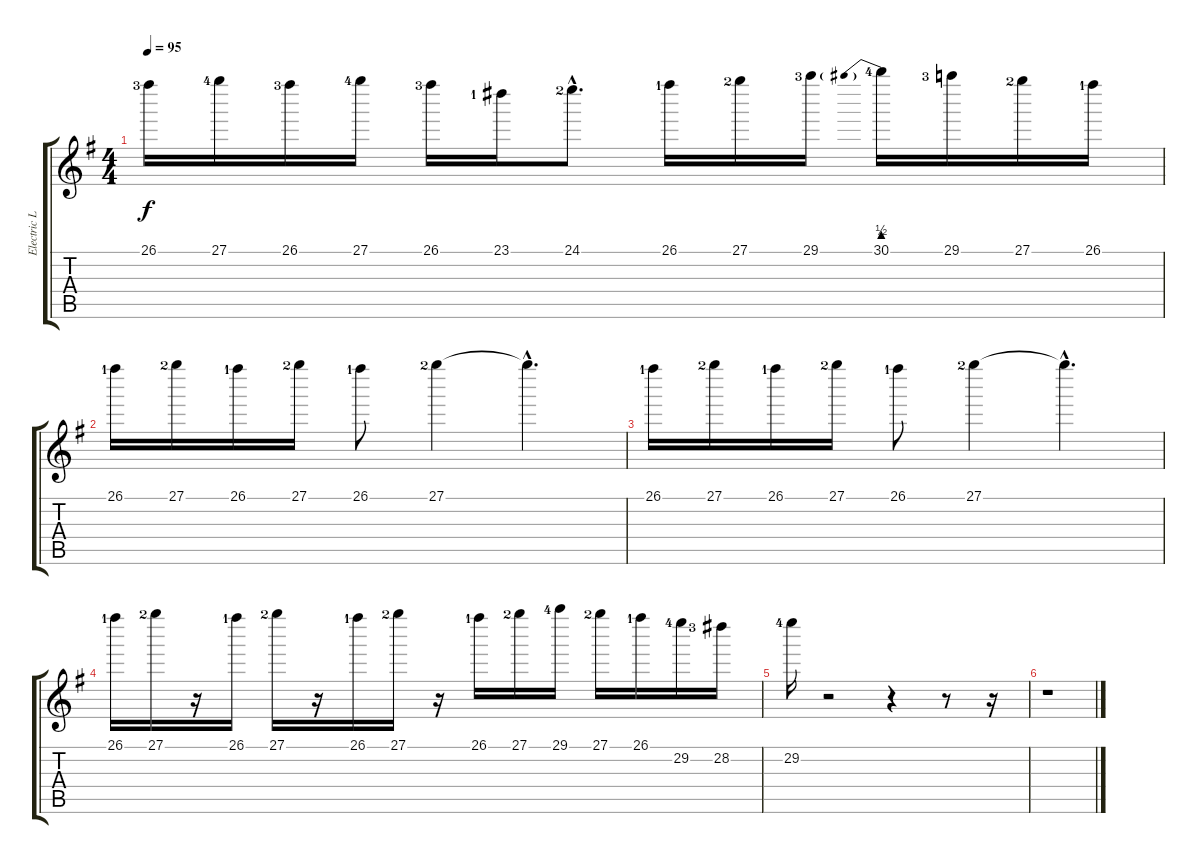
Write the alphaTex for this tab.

\track ("Electric Lead Guitar" "Electric L") {instrument overdrivenguitar}
\staff {score tabs}
\tuning (E4 B3 G3 D3 A2 E2) {hide}
\ts (4 4)
\tempo 95
\clef g2
\ks eminor
26.1{lf 4}.16{dy f} 27.1{lf 5}.16 26.1{lf 4}.16 27.1{lf 5}.16 26.1{lf 4}.16 23.1{lf 2}.16 24.1{hac lf 3}.8{d} 26.1{lf 2}.16 27.1{lf 3}.16 29.1{lf 4}.16 30.1{be (prebend 0 2 60 2) lf 5}.16 29.1{lf 4}.16 27.1{lf 3}.16 26.1{lf 2}.16 |
26.1{lf 2}.16 27.1{lf 3}.16 26.1{lf 2}.16 27.1{lf 3}.16 26.1{lf 2}.8 27.1{lf 3}.4 27.1{hac t}.4{d} |
26.1{lf 2}.16 27.1{lf 3}.16 26.1{lf 2}.16 27.1{lf 3}.16 26.1{lf 2}.8 27.1{lf 3}.4 27.1{hac t}.4{d} |
26.1{lf 2}.16 27.1{lf 3}.16 r.16 26.1{lf 2}.16 27.1{lf 3}.16 r.16 26.1{lf 2}.16 27.1{lf 3}.16 r.16 26.1{lf 2}.16 27.1{lf 3}.16 29.1{lf 5}.16 27.1{lf 3}.16 26.1{lf 2}.16 29.2{lf 5}.16 28.2{lf 4}.16 |
29.2{lf 5}.16 r.2 r.4 r.8 r.16 |
r.1
